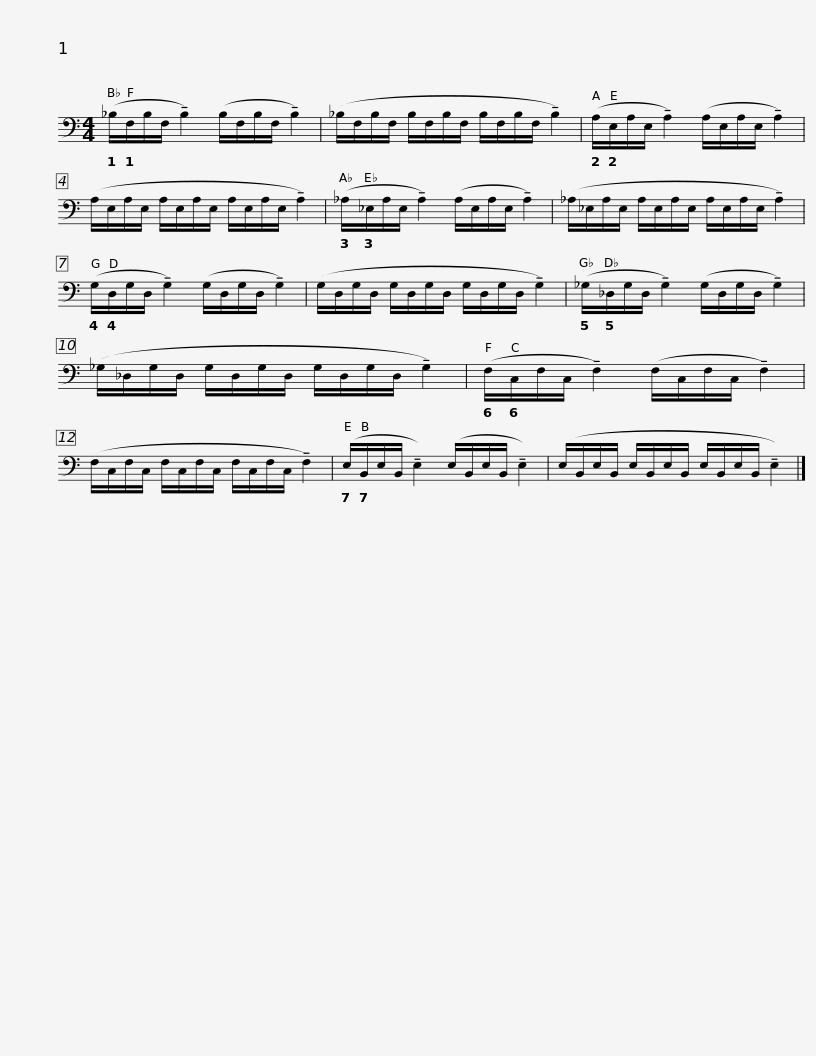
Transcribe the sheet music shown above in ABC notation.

X:1
L:1/8
M:4/4
I:linebreak $
K:C
V:1 bass
V:1
 (_B,/F,/B,/F,/ !tenuto!B,2) (B,/F,/B,/F,/ !tenuto!B,2) | (_B,/F,/B,/F,/ B,/F,/B,/F,/ B,/F,/B,/F,/ !tenuto!B,2) |$ (A,/E,/A,/E,/ !tenuto!A,2) (A,/E,/A,/E,/ !tenuto!A,2) | (A,/E,/A,/E,/ A,/E,/A,/E,/ A,/E,/A,/E,/ !tenuto!A,2) |$ (_A,/_E,/A,/E,/ !tenuto!A,2) (A,/E,/A,/E,/ !tenuto!A,2) | %5
 (_A,/_E,/A,/E,/ A,/E,/A,/E,/ A,/E,/A,/E,/ !tenuto!A,2) |$ (G,/D,/G,/D,/ !tenuto!G,2) (G,/D,/G,/D,/ !tenuto!G,2) | (G,/D,/G,/D,/ G,/D,/G,/D,/ G,/D,/G,/D,/ !tenuto!G,2) |$ (_G,/_D,/G,/D,/ !tenuto!G,2) (G,/D,/G,/D,/ !tenuto!G,2) | (_G,/_D,/G,/D,/ G,/D,/G,/D,/ G,/D,/G,/D,/ !tenuto!G,2) |$ %10
 (F,/C,/F,/C,/ !tenuto!F,2) (F,/C,/F,/C,/ !tenuto!F,2) | (F,/C,/F,/C,/ F,/C,/F,/C,/ F,/C,/F,/C,/ !tenuto!F,2) |$ (E,/B,,/E,/B,,/ !tenuto!E,2) (E,/B,,/E,/B,,/ !tenuto!E,2) | (E,/B,,/E,/B,,/ E,/B,,/E,/B,,/ E,/B,,/E,/B,,/ !tenuto!E,2) |] %14
